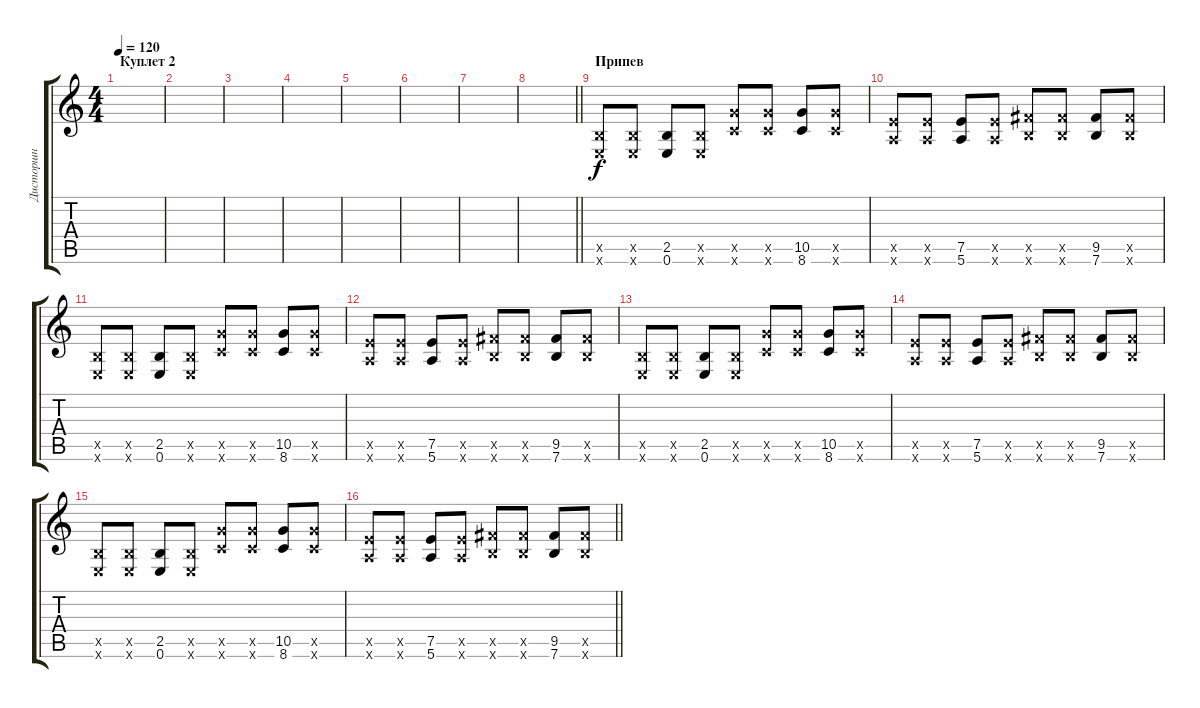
\track ("Дисторшн" "Дисторшн") {instrument distortionguitar}
\staff {score tabs}
\tuning (E4 B3 G3 D3 A2 E2) {hide}
\ts (4 4)
\section ("" "Куплет 2")
\tempo 120
\clef g2
\ks c
|
|
|
|
|
|
|
\barLineRight lightlight
|
\section ("" "Припев")
(2.5{x} 0.6{x}).8 (2.5{x} 0.6{x}).8 (2.5 0.6).8 (2.5{x} 0.6{x}).8 (10.5{x} 8.6{x}).8 (10.5{x} 8.6{x}).8 (10.5 8.6).8 (10.5{x} 8.6{x}).8 |
(7.5{x} 5.6{x}).8 (7.5{x} 5.6{x}).8 (7.5 5.6).8 (7.5{x} 5.6{x}).8 (9.5{x} 7.6{x}).8 (9.5{x} 7.6{x}).8 (9.5 7.6).8 (9.5{x} 7.6{x}).8 |
(2.5{x} 0.6{x}).8 (2.5{x} 0.6{x}).8 (2.5 0.6).8 (2.5{x} 0.6{x}).8 (10.5{x} 8.6{x}).8 (10.5{x} 8.6{x}).8 (10.5 8.6).8 (10.5{x} 8.6{x}).8 |
(7.5{x} 5.6{x}).8 (7.5{x} 5.6{x}).8 (7.5 5.6).8 (7.5{x} 5.6{x}).8 (9.5{x} 7.6{x}).8 (9.5{x} 7.6{x}).8 (9.5 7.6).8 (9.5{x} 7.6{x}).8 |
(2.5{x} 0.6{x}).8 (2.5{x} 0.6{x}).8 (2.5 0.6).8 (2.5{x} 0.6{x}).8 (10.5{x} 8.6{x}).8 (10.5{x} 8.6{x}).8 (10.5 8.6).8 (10.5{x} 8.6{x}).8 |
(7.5{x} 5.6{x}).8 (7.5{x} 5.6{x}).8 (7.5 5.6).8 (7.5{x} 5.6{x}).8 (9.5{x} 7.6{x}).8 (9.5{x} 7.6{x}).8 (9.5 7.6).8 (9.5{x} 7.6{x}).8 |
(2.5{x} 0.6{x}).8 (2.5{x} 0.6{x}).8 (2.5 0.6).8 (2.5{x} 0.6{x}).8 (10.5{x} 8.6{x}).8 (10.5{x} 8.6{x}).8 (10.5 8.6).8 (10.5{x} 8.6{x}).8 |
\barLineRight lightlight
(7.5{x} 5.6{x}).8 (7.5{x} 5.6{x}).8 (7.5 5.6).8 (7.5{x} 5.6{x}).8 (9.5{x} 7.6{x}).8 (9.5{x} 7.6{x}).8 (9.5 7.6).8 (9.5{x} 7.6{x}).8
